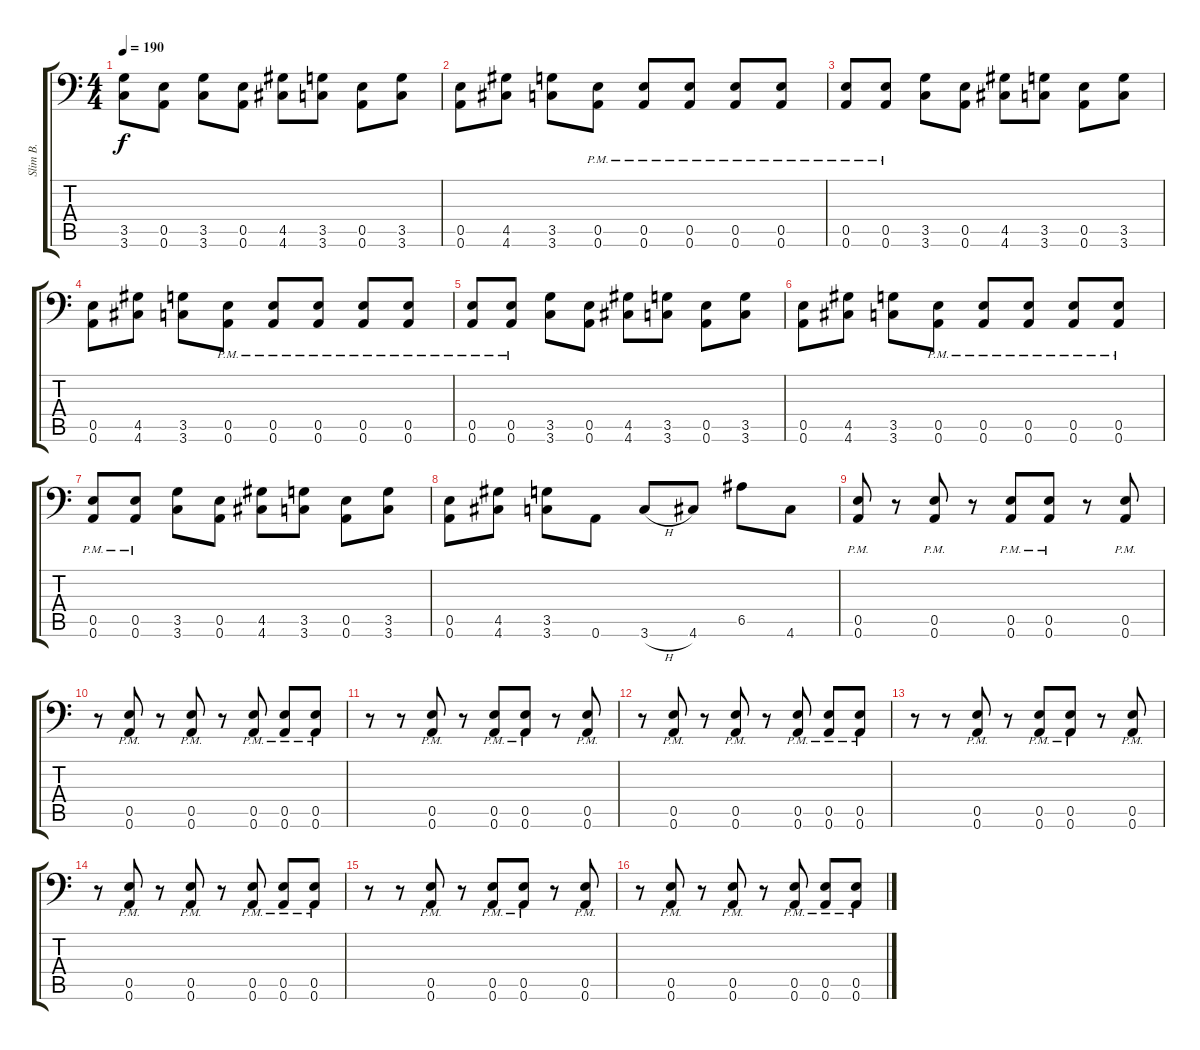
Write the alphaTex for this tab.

\track ("Slim B." "Slim B.") {instrument distortionguitar}
\staff {score tabs}
\tuning (B3 Gb3 D3 A2 E2 A1) {hide}
\ts (4 4)
\tempo 190
\clef f4
\ks c
(3.5 3.6).8{dy f} (0.5 0.6).8 (3.5 3.6).8 (0.5 0.6).8 (4.5 4.6).8 (3.5 3.6).8 (0.5 0.6).8 (3.5 3.6).8 |
(0.5 0.6).8 (4.5 4.6).8 (3.5 3.6).8 (0.5{pm} 0.6{pm}).8 (0.5{pm} 0.6{pm}).8 (0.5{pm} 0.6{pm}).8 (0.5{pm} 0.6{pm}).8 (0.5{pm} 0.6{pm}).8 |
(0.5{pm} 0.6{pm}).8 (0.5{pm} 0.6{pm}).8 (3.5 3.6).8 (0.5 0.6).8 (4.5 4.6).8 (3.5 3.6).8 (0.5 0.6).8 (3.5 3.6).8 |
(0.5 0.6).8 (4.5 4.6).8 (3.5 3.6).8 (0.5{pm} 0.6{pm}).8 (0.5{pm} 0.6{pm}).8 (0.5{pm} 0.6{pm}).8 (0.5{pm} 0.6{pm}).8 (0.5{pm} 0.6{pm}).8 |
(0.5{pm} 0.6{pm}).8 (0.5{pm} 0.6{pm}).8 (3.5 3.6).8 (0.5 0.6).8 (4.5 4.6).8 (3.5 3.6).8 (0.5 0.6).8 (3.5 3.6).8 |
(0.5 0.6).8 (4.5 4.6).8 (3.5 3.6).8 (0.5{pm} 0.6{pm}).8 (0.5{pm} 0.6{pm}).8 (0.5{pm} 0.6{pm}).8 (0.5{pm} 0.6{pm}).8 (0.5{pm} 0.6{pm}).8 |
(0.5{pm} 0.6{pm}).8 (0.5{pm} 0.6{pm}).8 (3.5 3.6).8 (0.5 0.6).8 (4.5 4.6).8 (3.5 3.6).8 (0.5 0.6).8 (3.5 3.6).8 |
(0.5 0.6).8 (4.5 4.6).8 (3.5 3.6).8 0.6.8 3.6{h}.8 4.6.8 6.5.8 4.6.8 |
(0.5{pm} 0.6{pm}).8 r.8 (0.5{pm} 0.6{pm}).8 r.8 (0.5{pm} 0.6{pm}).8 (0.5{pm} 0.6{pm}).8 r.8 (0.5{pm} 0.6{pm}).8 |
r.8 (0.5{pm} 0.6{pm}).8 r.8 (0.5{pm} 0.6{pm}).8 r.8 (0.5{pm} 0.6{pm}).8 (0.5{pm} 0.6{pm}).8 (0.5{pm} 0.6{pm}).8 |
r.8 r.8 (0.5{pm} 0.6{pm}).8 r.8 (0.5{pm} 0.6{pm}).8 (0.5{pm} 0.6{pm}).8 r.8 (0.5{pm} 0.6{pm}).8 |
r.8 (0.5{pm} 0.6{pm}).8 r.8 (0.5{pm} 0.6{pm}).8 r.8 (0.5{pm} 0.6{pm}).8 (0.5{pm} 0.6{pm}).8 (0.5{pm} 0.6{pm}).8 |
r.8 r.8 (0.5{pm} 0.6{pm}).8 r.8 (0.5{pm} 0.6{pm}).8 (0.5{pm} 0.6{pm}).8 r.8 (0.5{pm} 0.6{pm}).8 |
r.8 (0.5{pm} 0.6{pm}).8 r.8 (0.5{pm} 0.6{pm}).8 r.8 (0.5{pm} 0.6{pm}).8 (0.5{pm} 0.6{pm}).8 (0.5{pm} 0.6{pm}).8 |
r.8 r.8 (0.5{pm} 0.6{pm}).8 r.8 (0.5{pm} 0.6{pm}).8 (0.5{pm} 0.6{pm}).8 r.8 (0.5{pm} 0.6{pm}).8 |
r.8 (0.5{pm} 0.6{pm}).8 r.8 (0.5{pm} 0.6{pm}).8 r.8 (0.5{pm} 0.6{pm}).8 (0.5{pm} 0.6{pm}).8 (0.5{pm} 0.6{pm}).8
